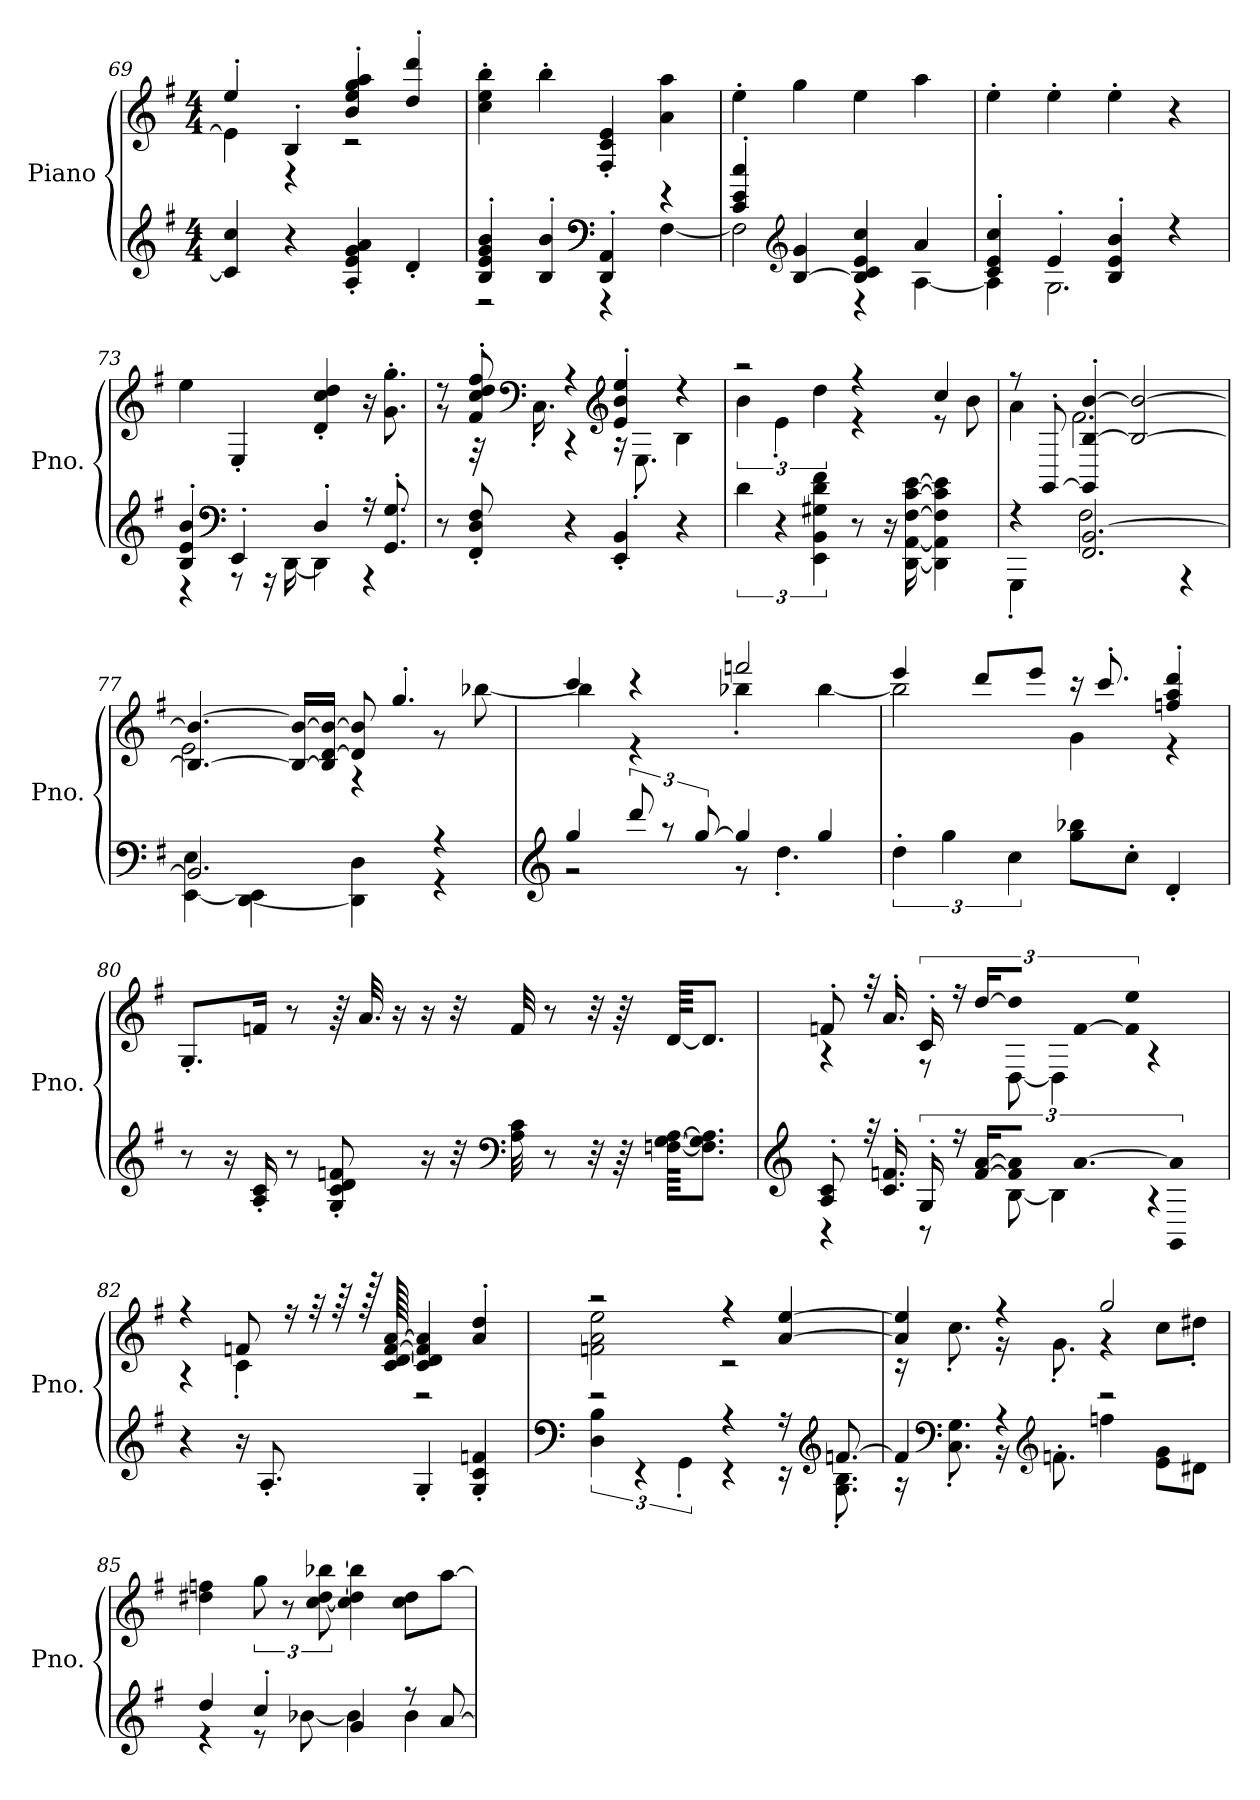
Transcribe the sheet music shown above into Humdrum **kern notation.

**kern	**kern
*part1	*part1
*staff2	*staff1
*I"Piano	*
*I'Pno.	*
*clefG2	*clefG2
*k[f#]	*k[f#]
*M4/4	*M4/4
=69	=69
*	*^
4c/] 4cc/	4ee'/	4e\]
4r	4B'/	4r
4A/' 4e/' 4g/' 4a/'	4b/' 4ee/' 4gg/' 4aa/'	2r
4d'/	4dd/' 4ddd/'	.
*	*v	*v
=70	=70
*^	*
4B/' 4e/' 4g/' 4b/'	2r	4cc\' 4ee\' 4bb\'
4B/' 4b/'	.	4bb'\
*clefF4	*	*
4DD/' 4AA/'	4r	4F#/' 4c/' 4e/'
4r	[4F#\	4a\ 4aa\
!!LO:LB:g=z
=71	=71	=71
4c/' 4e/' 4cc/'	2F#\]	4ee'\
*clefG2	*	*
[4B/ 4g/	.	4gg\
4B/] 4c/ 4e/ 4cc/	4r	4ee\
4a/	[4A\	4aa\
=72	=72	=72
4c/' 4e/' 4cc/'	4A\]	4ee'\
4e'/	2.G\	4ee'\
4B/' 4e/' 4b/'	.	4ee'\
4r	.	4r
=73	=73	=73
4B/' 4e/' 4b/'	4r	4ee\
*clefF4	*	*
4EE'/	8r	4E'/
.	16r	.
.	[16DD\	.
4D'/	4DD\]	4d/' 4cc/' 4dd/'
16r	4r	16r
8.GG/' 8.G/'	.	8.g\' 8.gg\'
*v	*v	*
=74	=74
*	*^
8r	8r	8r
8FF#/' 8D/' 8F#/'	8f#/' 8cc/' 8dd/' 8ff#/'	32r
*	*clefF4	*
.	.	16.C'\
4r	4r	4r
*	*clefG2	*
4EE/' 4BB/'	4e/' 4b/' 4ee/'	16r
.	.	8.E'\
4r	4r	4B\
!!LO:LB:g=z	!!
=75	=75	=75
6d\	2r	6b\
6r	.	6e'\
6EE\ 6BB\ 6G#X\ 6d\ 6f#\	.	6dd\
8r	4r	4r
16r	.	.
[16DD\ [16AA\ [16F#\ [16c\ [16e\	.	.
4DD\] 4AA\] 4F#\] 4c\] 4e\]	4cc/	8r
.	.	8b\
=76	=76	=76
*^	*	*
4r	4GGG'\	8r	4a\
.	.	[8GG'/	.
2.FF#/ [2.BB/	2F#\	4GG/]' [4B/' [4b/'	2.f#\
.	.	2B/_ 2b/_	.
.	4r	.	.
=77	=77	=77	=77
2.BB/]	[4EE\ 4E\	4.B/_ 4.b/_	2e\
.	[4DD\ 4EE\]	.	.
.	.	16B/_ 16b/_LL	.
.	.	16B/] [16d/ 16b/_JJ	.
.	4DD\] 4D\	8d/] 8b/]	4r
.	.	4.gg'/	.
4r	4r	.	8r
.	.	.	[8bb-X\
=78	=78	=78	=78
*clefG2	*	*	*
4gg/	2r	4ccc/	4bb-\]
12ddd/	.	4r	4r
12r	.	.	.
[12gg/	.	.	.
4gg/]	8r	2fffn/	4bb-X'\
.	4.dd'\	.	.
4gg/	.	.	[4bb-\
*v	*v	*	*
!!LO:PB:g=z	!!
=79	=79	=79
6dd'\	4eee/	2bb-\]
6gg\	.	.
.	8ddd/L	.
6cc\	.	.
.	8eee/J	.
8gg\ 8bb-X\L	16r	4g\
.	8.ccc'/	.
8cc'\J	.	.
4d'/	4ffn/' 4aa/' 4ddd/'	4r
*	*v	*v
=80	=80
8r	8.G'/L
16r	.
16A/' 16c/'	16fn/Jk
8r	8r
8G/' 8c/' 8d/' 8fn/'	64r
.	32.a/
.	16r
16r	16r
32r	32r
*clefF4	*
32A\ 32c\	32f/
8r	8r
32r	32r
64r	64r
[64Fn\ [64G\ [64A\KKKL	[64d/KKKL
8.F\] 8.G\] 8.A\]J	8.d/J]
!!LO:LB:g=z
=81	=81
*clefG2	*
*^	*^
8A/' 8c/'	4r	8fn'/	4r
32r	.	32r	.
16.c/' 16.fn/'	.	16.a'/	.
24G'/	8r	24c'/	8r
24r	.	24r	.
[24f/ [24a/KL	.	[24dd/KL	.
8f/] 8a/]J	[8B\	8dd/J]	[8D\
[4.a/	4B\]	[4f/	4D\]
.	4r	4f/] 4ee/	4r
8GG/ 8a/]	.	.	.
*v	*v	*	*
=82	=82	=82
4r	4r	4r
16r	8fn/	4c'\
8.A'/	.	.
.	16r	.
.	32r	.
.	64r	.
.	128r	.
.	[128c/ [128d/ [128f/ [128a/	.
4G'/	4c/] 4d/] 4f/] 4a/]	2r
4G/' 4c/' 4fn/'	4a/' 4dd/'	.
=83	=83	=83
*clefF4	*	*
*^	*	*
2r	6D\ 6B\	2r	2fn\ 2a\ 2ee\
.	6r	.	.
.	6GG'\	.	.
4r	4r	4r	2r
16r	16r	[4a/ [4ee/	.
*clefG2	*	*	*
[8.fn/	8.G\' 8.B\'	.	.
!!LO:LB:g=z	!!
=84	=84	=84	=84
4f/]	16r	4a/] 4ee/]	16r
*clefF4	*	*	*
.	8.C\' 8.G\'	.	8.cc'\
4r	16r	4r	16r
*clefG2	*	*	*
.	8.fn'\	.	8.g'\
2r	4ffn\	2gg/	4r
.	8e\ 8g\L	.	8cc\L
.	8d#X\J	.	8dd#X'\J
*	*	*v	*v
=85	=85	=85
4dd/	4r	4dd#X\ 4ffn\
4cc'/	8r	12gg\
.	.	12r
.	[8b-X\	.
.	.	[12cc\ [12dd#\ [12bb-X\
4g/	4b-\]	4cc\] 4dd#\] 4bb-\]
8r	4b-\	8cc\ 8dd#\L
[8a/	.	[8aa\J
*v	*v	*
=	=
*-	*-
